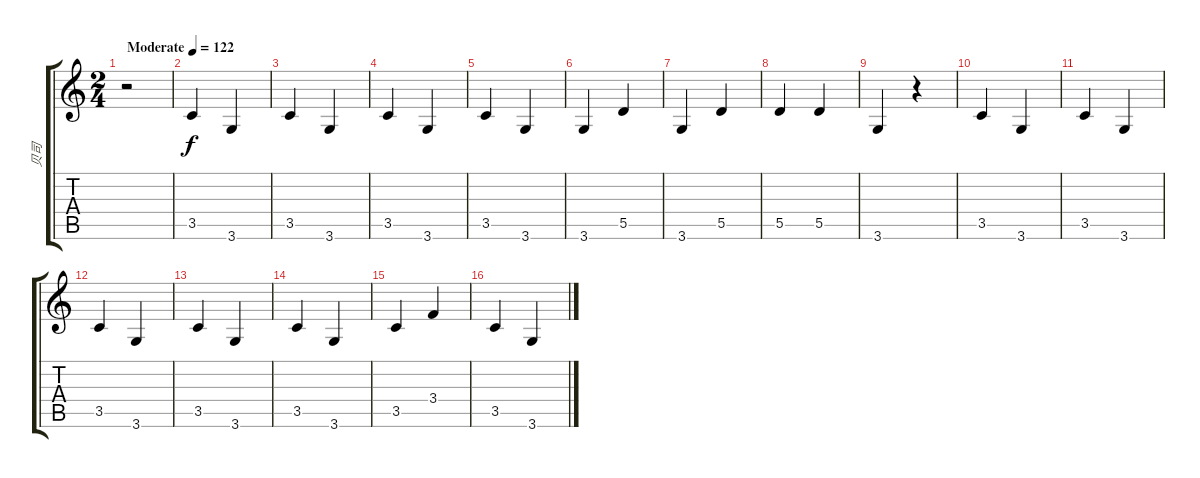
\track ("贝司" "贝司") {instrument electricbasspick}
\staff {score tabs}
\tuning (E4 B3 G3 D3 A2 E2) {hide}
\ts (2 4)
\tempo (122 "Moderate")
\clef g2
\ks c
r.2{dy f instrument electricbasspick} |
3.5.4 3.6.4 |
3.5.4 3.6.4 |
3.5.4 3.6.4 |
3.5.4 3.6.4 |
3.6.4 5.5.4 |
3.6.4 5.5.4{txt ""} |
5.5.4 5.5.4 |
3.6.4 r.4 |
3.5.4 3.6.4 |
3.5.4 3.6.4 |
3.5.4 3.6.4 |
3.5.4 3.6.4 |
3.5.4 3.6.4 |
3.5.4 3.4.4 |
3.5.4 3.6.4
